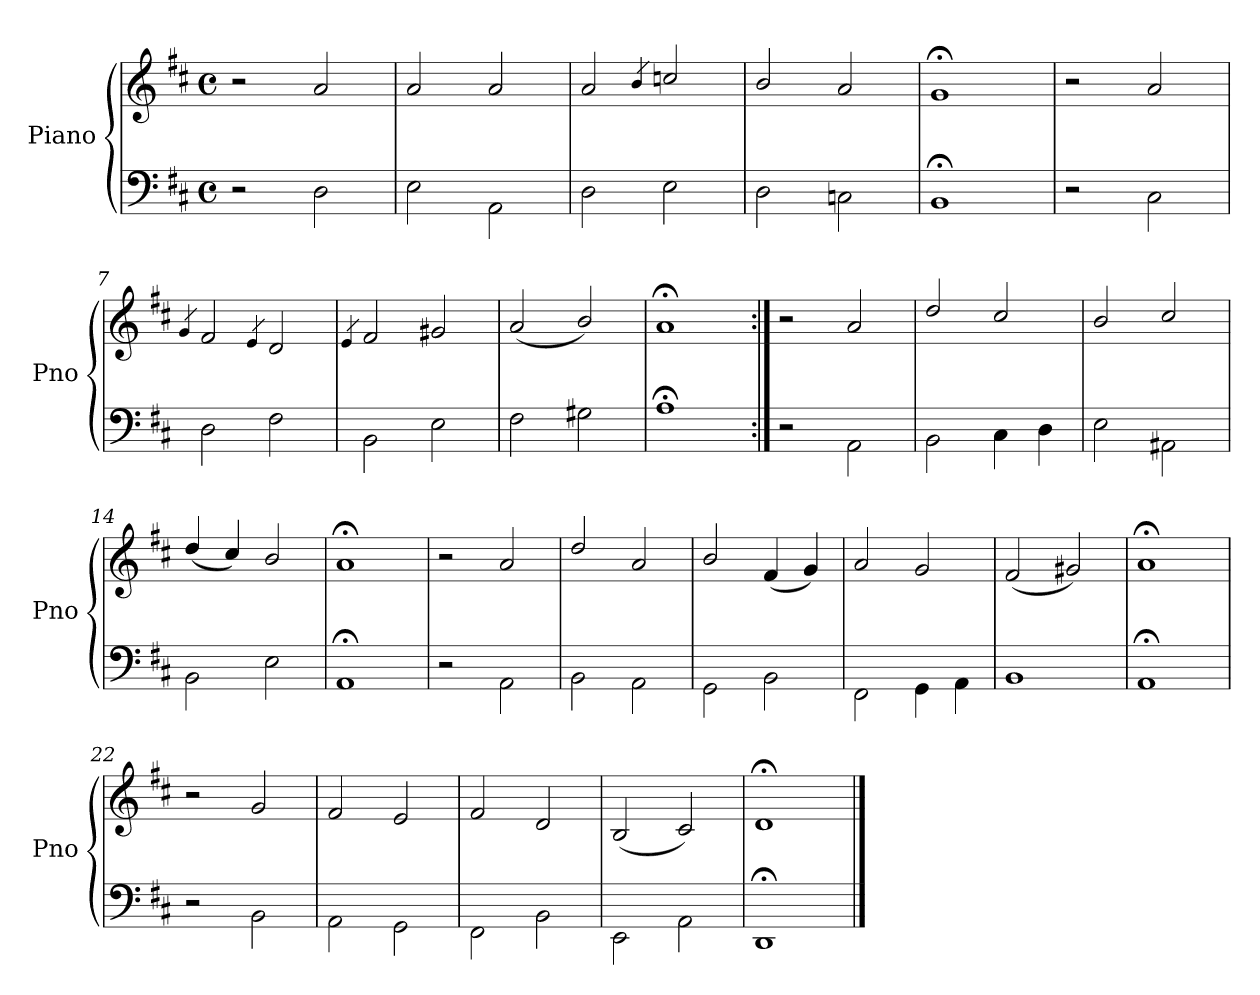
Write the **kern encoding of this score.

**kern	**kern
*part1	*part1
*staff2	*staff1
*I"Piano	*
*I'Pno	*
*clefF4	*clefG2
*k[f#c#]	*k[f#c#]
*D:	*D:
*M4/4	*M4/4
*met(c)	*met(c)
=1	=1
2r	2r
2D\	2a/
=2	=2
2E\	2a/
2AA\	2a/
=3	=3
2D\	2a/
.	4qb/
2E\	2ccn/
=4	=4
2D\	2b/
2Cn\	2a/
=5	=5
1BB;\	1g;</
=6	=6
2r	2r
2C#\	2a/
=7	=7
.	4qg/
2D\	2f#/
.	4qe/
2F#\	2d/
=8	=8
.	4qe/
2BB\	2f#/
2E\	2g#X/
=9	=9
2F#\	(2a/
2G#X\	2b/)
=10	=10
1A;\	1a;</
!!LO:LB:g=z
=11:|!	=11:|!
2r	2r
2AA\	2a/
=12	=12
2BB\	2dd/
4C#\	2cc#/
4D\	.
=13	=13
2E\	2b/
2AA#X\	2cc#/
=14	=14
2BB\	(4dd/
.	4cc#/)
2E\	2b/
=15	=15
1AA;\	1a;</
=16	=16
2r	2r
2AA\	2a/
=17	=17
2BB\	2dd/
2AA\	2a/
=18	=18
2GG\	2b/
2BB\	(4f#/
.	4g/)
=19	=19
2FF#\	2a/
4GG\	2g/
4AA\	.
=20	=20
1BB\	(2f#/
.	2g#X/)
=21	=21
1AA;\	1a;</
!!LO:LB:g=z
=22	=22
2r	2r
2BB\	2g/
=23	=23
2AA\	2f#/
2GG\	2e/
=24	=24
2FF#\	2f#/
2BB\	2d/
=25	=25
2EE\	(2B/
2AA\	2c#/)
=26	=26
1DD;\	1d;</
==	==
*-	*-
